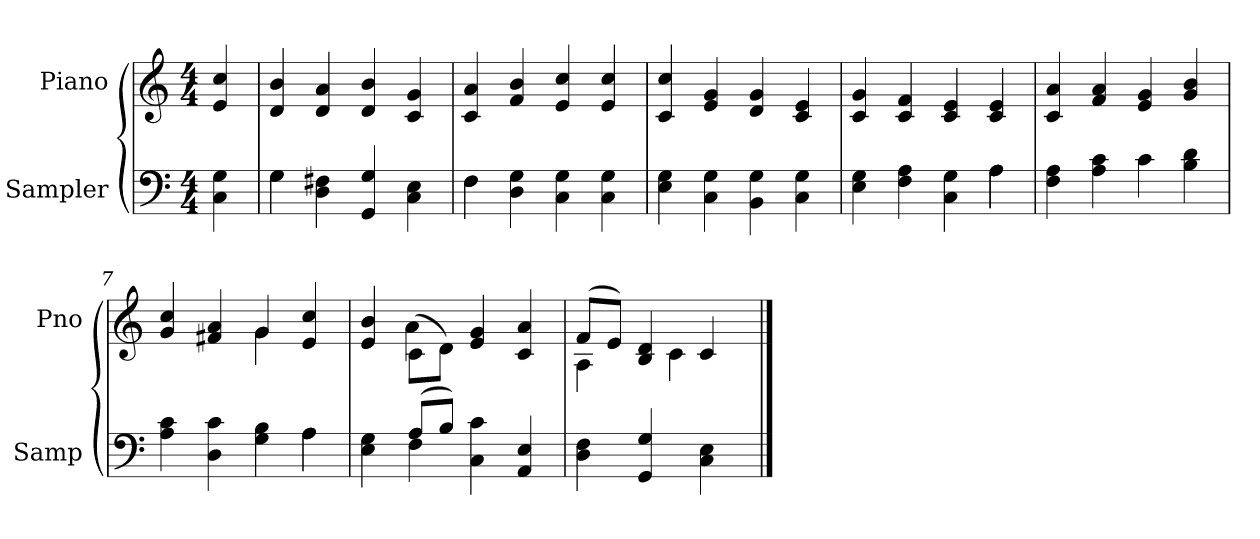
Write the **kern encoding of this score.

**kern	**kern
*part2	*part1
*staff2	*staff1
*I"Sampler	*I"Piano
*I'Samp	*I'Pno
*clefF4	*clefG2
*M4/4	*M4/4
=1	=1
4C 4G	4e 4cc
=2	=2
*^	*
4G\	4G	4d 4b
4D 4F#X	2.ryy	4d 4a
4GG 4G	.	4d 4b
4C 4E	.	4c 4g
=3	=3	=3
4F\	4F	4c 4a
4D 4G	2.ryy	4f 4b
4C 4G	.	4e 4cc
4C 4G	.	4e 4cc
*v	*v	*
=4	=4
4E 4G	4c 4cc
4C 4G	4e 4g
4BB 4G	4d 4g
4C 4G	4c 4e
=5	=5
*^	*
4E 4G	2.ryy	4c 4g
4F 4A	.	4c 4f
4C 4G	.	4c 4e
4A\	4A	4c 4e
*v	*v	*
=6	=6
4F 4A	4c 4a
4A 4c	4f 4a
4c	4e 4g
4B 4d	4g 4b
=7	=7
*^	*^
4A 4c	2.ryy	4g 4cc	2ryy
4D 4c	.	4f#X 4a	.
4G 4B	.	4g/	4g
4A\	4A	4e 4cc	4ryy
=8	=8	=8	=8
4E 4G	4ryy	4e 4b	4ryy
(8A/L	4F	(8c\L	4a
8B/J)	.	8d\J)	.
4C 4c	2ryy	4e 4g	2ryy
4AA 4E	.	4c 4a	.
*v	*v	*	*
=9	=9	=9
4D 4F	(8f/L	4A
.	8e/J)	.
4GG 4G	4B 4d	8ryy
.	.	4c
4C 4E	4c/	.
.	.	8ryy
*	*v	*v
==	==
*-	*-
